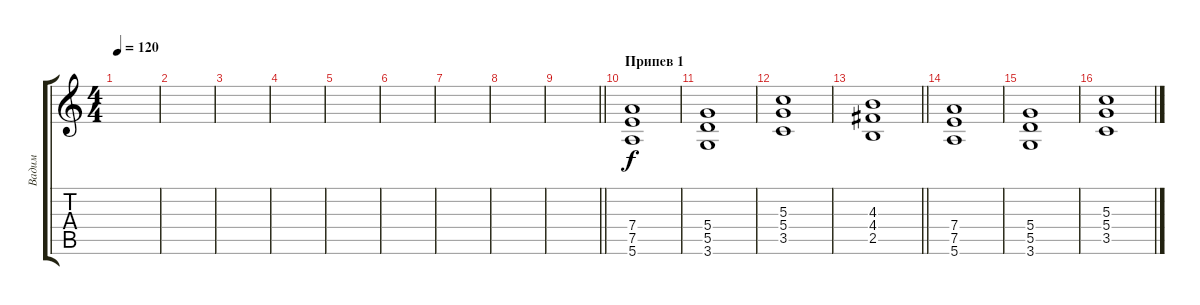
\track ("Вадим" "Вадим") {instrument distortionguitar}
\staff {score tabs}
\tuning (E4 B3 G3 D3 A2 E2) {hide}
\ts (4 4)
\tempo 120
\clef g2
\ks c
|
|
|
|
|
|
|
|
\barLineRight lightlight
|
\section ("" "Припев 1")
(7.4 7.5 5.6).1 |
(5.4 5.5 3.6).1 |
(5.3 5.4 3.5).1 |
\barLineRight lightlight
(4.3 4.4 2.5).1 |
(7.4 7.5 5.6).1 |
(5.4 5.5 3.6).1 |
(5.3 5.4 3.5).1
